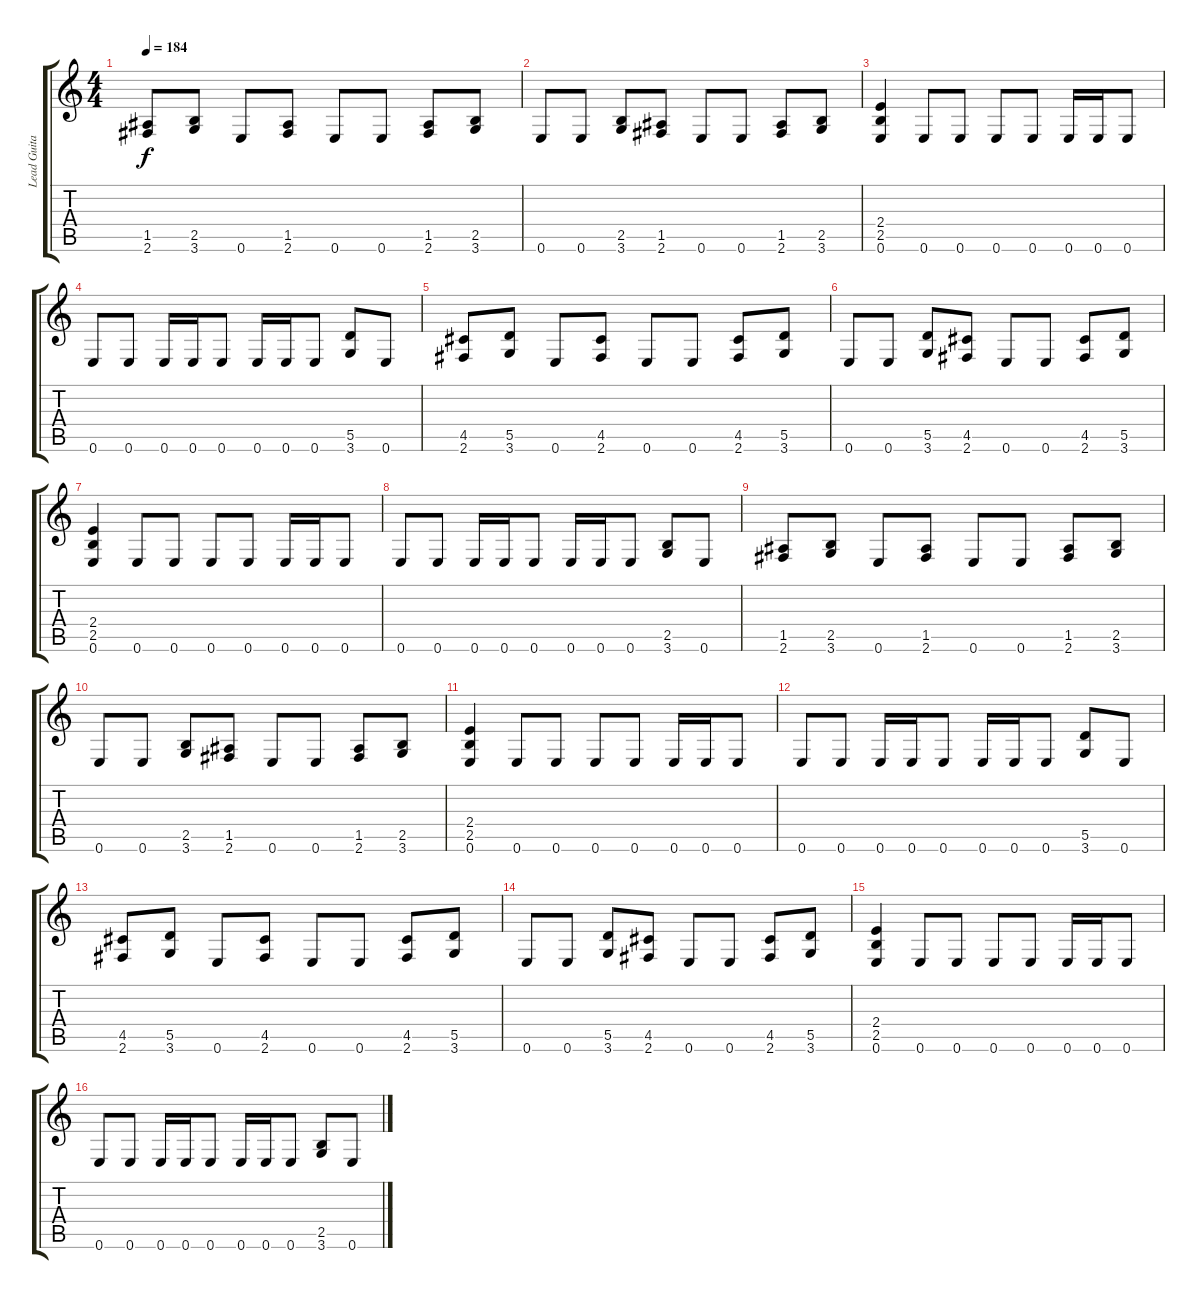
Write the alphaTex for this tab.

\track ("Lead Guitar (Marty Friedman)" "Lead Guita") {instrument distortionguitar}
\staff {score tabs}
\tuning (E4 B3 G3 D3 A2 E2) {hide}
\ts (4 4)
\tempo 184
\clef g2
\ks c
(1.5 2.6).8{dy f} (2.5 3.6).8 0.6.8 (1.5 2.6).8 0.6.8 0.6.8 (1.5 2.6).8 (2.5 3.6).8 |
0.6.8 0.6.8 (2.5 3.6).8 (1.5 2.6).8 0.6.8 0.6.8 (1.5 2.6).8 (2.5 3.6).8 |
(2.4 2.5 0.6).4 0.6.8 0.6.8 0.6.8 0.6.8 0.6.16 0.6.16 0.6.8 |
0.6.8 0.6.8 0.6.16 0.6.16 0.6.8 0.6.16 0.6.16 0.6.8 (5.5 3.6).8 0.6.8 |
(4.5 2.6).8 (5.5 3.6).8 0.6.8 (4.5 2.6).8 0.6.8 0.6.8 (4.5 2.6).8 (5.5 3.6).8 |
0.6.8 0.6.8 (5.5 3.6).8 (4.5 2.6).8 0.6.8 0.6.8 (4.5 2.6).8 (5.5 3.6).8 |
(2.4 2.5 0.6).4 0.6.8 0.6.8 0.6.8 0.6.8 0.6.16 0.6.16 0.6.8 |
0.6.8 0.6.8 0.6.16 0.6.16 0.6.8 0.6.16 0.6.16 0.6.8 (2.5 3.6).8 0.6.8 |
(1.5 2.6).8 (2.5 3.6).8 0.6.8 (1.5 2.6).8 0.6.8 0.6.8 (1.5 2.6).8 (2.5 3.6).8 |
0.6.8 0.6.8 (2.5 3.6).8 (1.5 2.6).8 0.6.8 0.6.8 (1.5 2.6).8 (2.5 3.6).8 |
(2.4 2.5 0.6).4 0.6.8 0.6.8 0.6.8 0.6.8 0.6.16 0.6.16 0.6.8 |
0.6.8 0.6.8 0.6.16 0.6.16 0.6.8 0.6.16 0.6.16 0.6.8 (5.5 3.6).8 0.6.8 |
(4.5 2.6).8 (5.5 3.6).8 0.6.8 (4.5 2.6).8 0.6.8 0.6.8 (4.5 2.6).8 (5.5 3.6).8 |
0.6.8 0.6.8 (5.5 3.6).8 (4.5 2.6).8 0.6.8 0.6.8 (4.5 2.6).8 (5.5 3.6).8 |
(2.4 2.5 0.6).4 0.6.8 0.6.8 0.6.8 0.6.8 0.6.16 0.6.16 0.6.8 |
0.6.8 0.6.8 0.6.16 0.6.16 0.6.8 0.6.16 0.6.16 0.6.8 (2.5 3.6).8 0.6.8
